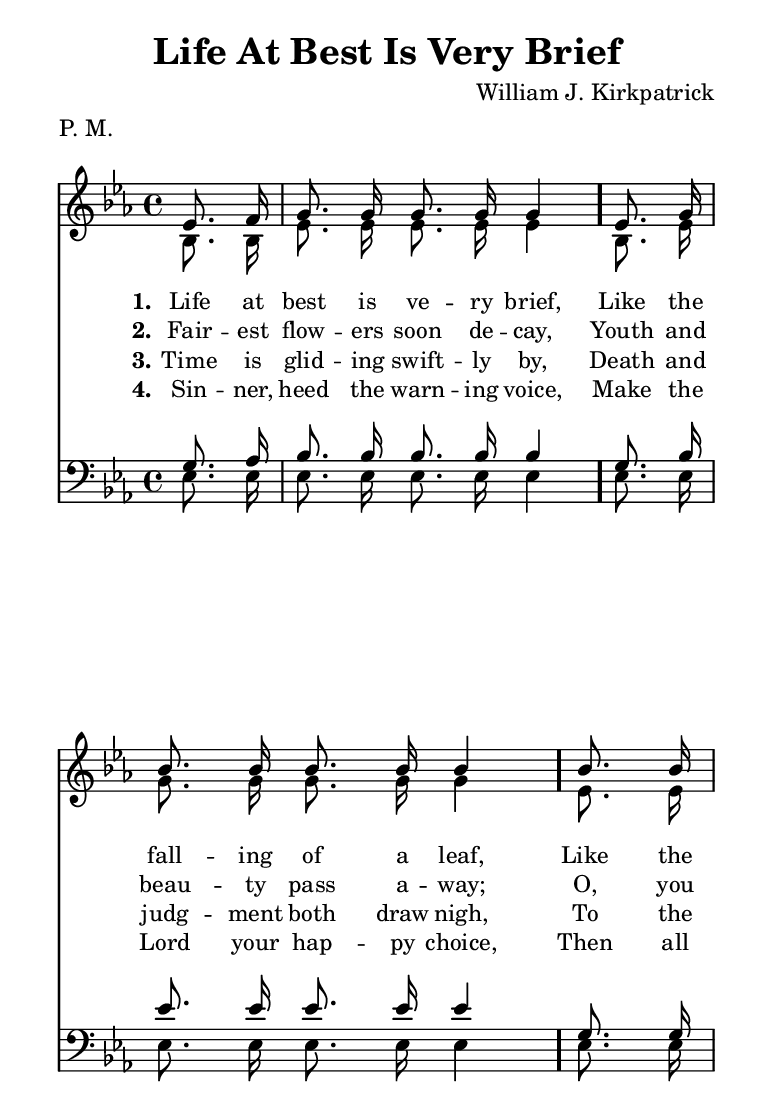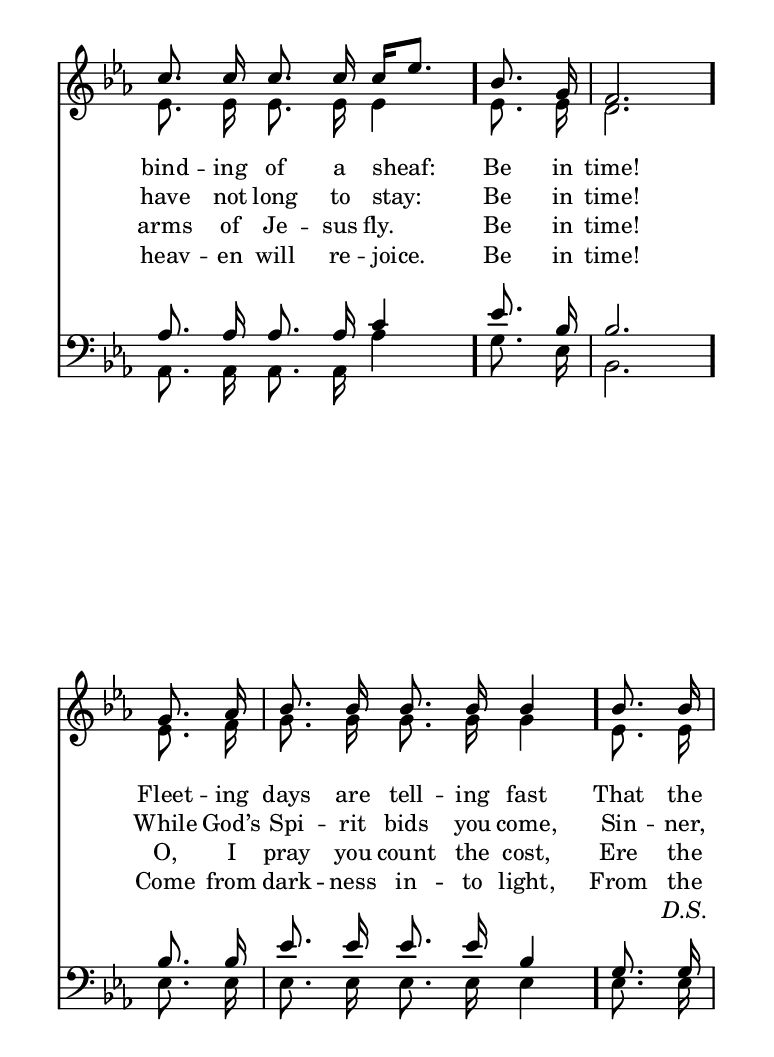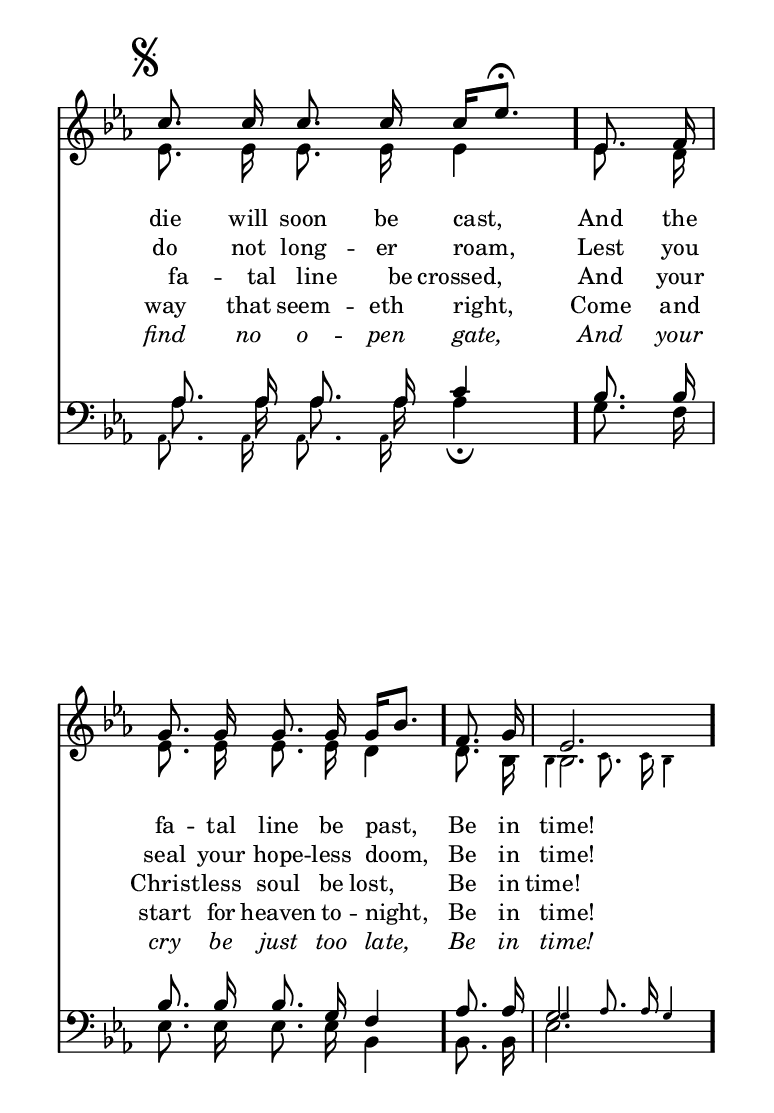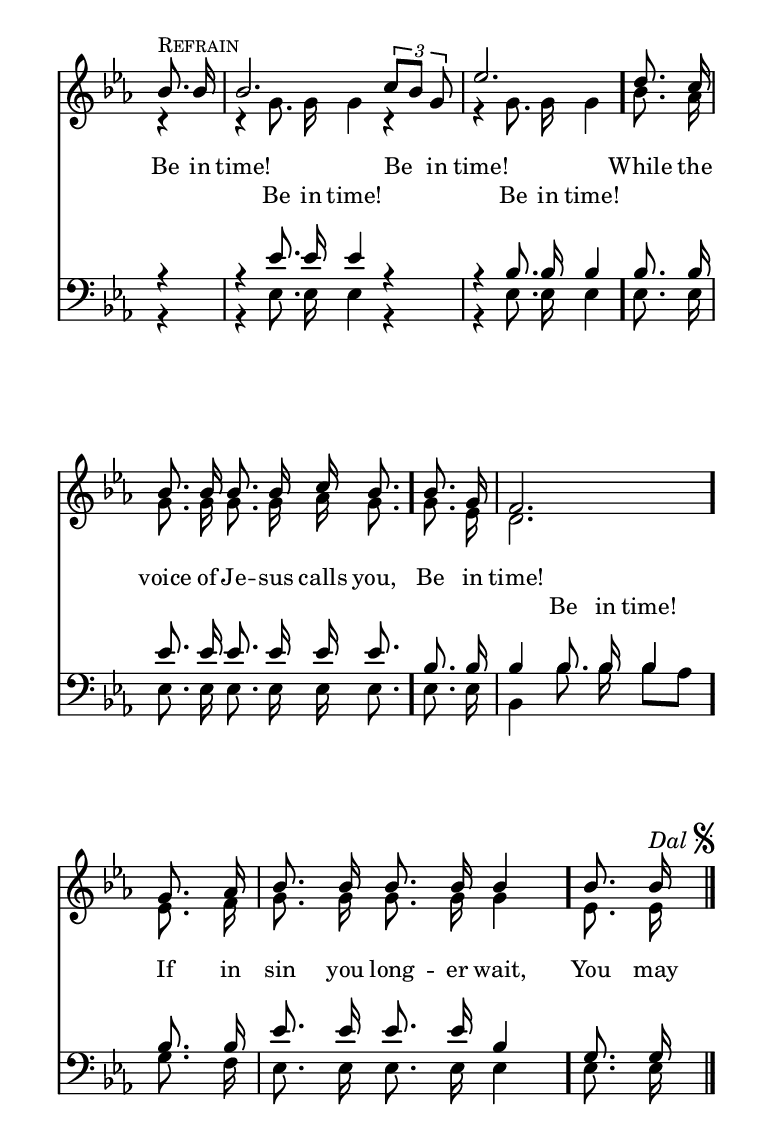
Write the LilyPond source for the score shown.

\include "common/global.ily"
\paper {
  \include "common/paper.ily"
  %ragged-bottom = ##t
  ragged-last-bottom = ##t
  systems-per-page = #(cond (is-eogsized 4) (#t #f))
  page-count = #(cond (is-eogsized 2) (#t #f))
  system-count = #(cond (is-eogsized 6) (#t #f))
}

\header{
  hymnnumber = "102"
  title = "Life At Best Is Very Brief"
  tunename = ""
  meter = "P. M."
  %poet = ""
  composer = "William J. Kirkpatrick"
  %copyright = ""
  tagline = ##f
}

% for fermata in MIDI
ta = { \tempo 4=80 }
tb = { \tempo 4=40 }
marksegno = { \mark \markup { \musicglyph #"scripts.segno" } }

patternAAds = { c8. c16 c8. c16 c4 }
patternAA = { \ta c8. c16 | \patternAAds }
patternABds = { \ta c8. c16 c8. c16 c16[ c8.] }
patternAB = { \ta c8. c16 \patternABds }
patternACds = { c8. c16 c8. c16 \tb c4 \ta }
patternAC = { \ta c8. c16 | \patternACds }

patternBA = { \ta c8. c16 | c2. }

patternCA = { \ta c8. c16 | c8. c16 c8. c16 c16 c8. }

lyricsInvis = { \override LyricText.stencil = ##f \override LyricHyphen.stencil = ##f }
lyricsVis = { \revert LyricText.stencil \revert LyricHyphen.stencil }

global = {
  \include "common/overrides.ily"
  \override Staff.TimeSignature.style = #'()
  \time 4/4
  \override Score.MetronomeMark.transparent = ##t % hide all fermata changes too
  \ta
  \key ees \major
  \partial 4
  \autoBeamOff
}

notesSoprano = {
\global
\relative c' {

  \changePitch \patternAA { ees f | g g g g g }
  \changePitch \patternAA { ees g | bes bes bes bes bes }
  \changePitch \patternAB { bes bes | c c c c c ees }
  \changePitch \patternBA { bes g | f }

  \changePitch \patternAA { g aes | bes bes bes bes bes}
  \changePitch \patternAB { bes bes | c c c c c ees \fermata }
  \changePitch \patternAB { ees, f | g g g g g bes }
  \changePitch \patternBA { f g | ees }

  << s^\markup { \small \caps "Refrain" }
  { bes'8. bes16 | bes2. \tuplet 3/2 { c8[ bes] g } | ees'2. } >>
  \changePitch \patternCA { d c | bes bes bes bes c bes }
  bes8. g16 | f2.
  \changePitch \patternAA { g aes | bes bes bes bes bes }
  bes8. bes16^\markup { \italic { Dal } \raise #1 \musicglyph #"scripts.segno" }

  \bar "|."

}
}

notesSopranoDS = {
\relative c'' {
  \changePitch \patternABds { c c c c c ees \fermata }
  \changePitch \patternAB { ees, f | g g g g g bes }
  \changePitch \patternBA { f g | ees }
}
}

notesAlto = {
\global
\relative e' {

  \changePitch \patternAA { bes bes | ees ees ees ees ees }
  \changePitch \patternAA { bes ees | g g g g g }
  \changePitch \patternAA { ees ees | ees ees ees ees ees }
  \changePitch \patternBA { ees ees | d }

  \changePitch \patternAA { ees f | g g g g g }
  \changePitch \patternAA { ees ees | ees ees ees ees ees }
  \changePitch \patternAA { ees d | ees ees ees ees d }
  \changePitch \patternBA { d bes | bes }

  r4 | r4 g'8. g16 g4 r4 | r4 g8. g16 g4
  \changePitch \patternCA { bes aes | g g g g aes g }
  g8. ees16 | d2.
  \changePitch \patternAA { ees f | g g g g g }
  ees8. ees16

}
}

notesAltoDS = {
\relative e' {
  \changePitch \patternAAds { ees ees ees ees ees }
  \changePitch \patternAA { ees d | ees ees ees ees d }
  \changePitch \patternBA { d bes | bes }
}
}

notesAltoSecond = {
\autoBeamOff
\relative e' {
\override NoteHead.font-size = #-4 {
\repeat unfold 29 \skip 4
bes4 c8. c16 bes4
}
}
}

notesTenor = {
\global
\relative a {

  \changePitch \patternAA { g aes | bes bes bes bes bes }
  \changePitch \patternAA { g bes | ees ees ees ees ees }
  \changePitch \patternAA { g, g | aes aes aes aes c }
  \changePitch \patternBA { ees bes | bes }

  \changePitch \patternAA { bes bes | ees ees ees ees bes }
  \changePitch \patternAA { g g | aes aes aes aes c }
  \changePitch \patternAA { bes bes | bes bes bes g f }
  \changePitch \patternBA { aes aes | g }

  r4 | r4 ees'8. ees16 ees4 r4 | r4 bes8. bes16 bes4
  \changePitch \patternCA { bes bes | ees ees ees ees ees ees }
  bes8. bes16 | bes4 bes8. bes16 bes4
  \changePitch \patternAA { bes bes | ees ees ees ees bes }
  g8. g16

}
}

notesTenorDS = {
\relative a {
  \changePitch \patternAAds { aes aes aes aes c }
  \changePitch \patternAA { bes bes | bes bes bes g f }
  \changePitch \patternBA { aes aes | g }
}
}

notesTenorSecond = {
\autoBeamOff
\relative a {
\override NoteHead.font-size = #-4 {
\repeat unfold 29 \skip 4
g4 aes8. aes16 g4
}
}
}

notesBass = {
\global
\relative f {

  \changePitch \patternAA { ees ees | ees ees ees ees ees }
  \changePitch \patternAA { ees ees | ees ees ees ees ees }
  \changePitch \patternAA { ees ees | aes, aes aes aes aes' }
  \changePitch \patternBA { g ees | bes }

  \changePitch \patternAA { ees ees | ees ees ees ees ees }
  \changePitch \patternAC { ees ees | aes aes aes aes aes \fermata }
  \changePitch \patternAA { g f | ees ees ees ees bes }
  \changePitch \patternBA { bes bes | ees }

  r4 | r4 ees8. ees16 ees4 r4 | r4 ees8. ees16 ees4
  \changePitch \patternCA { ees ees | ees ees ees ees ees ees }
  ees8. ees16 | bes4 bes'8. bes16 bes8[ aes8]
  \changePitch \patternAA { g f | ees ees ees ees ees }
  ees8. ees16

}
}

notesBassDS = {
\relative f {
  \changePitch \patternACds { aes aes aes aes aes }
  \changePitch \patternAA { g f | ees ees ees ees bes }
  \changePitch \patternBA { bes bes | ees }
}
}

notesBassSecond = {
\autoBeamOff
\relative f, {
\override NoteHead.font-size = #-4 {
\repeat unfold 21 \skip 4
aes8. aes16 aes8. aes16
}
}
}

Refrain = \lyricmode {

Be in time! Be in time! \bar "."
While the voice of Je -- sus calls you, \bar "."
Be in time! \bar "."
If in sin you long -- er wait, \bar "."
You may %{HIDE>%} \lyricsInvis %{<HIDE%} find no open gate,
And your cry be just too late,
Be in time! %{HIDE>%} \lyricsVis %{<HIDE%}

}

underWords = \lyricmode {

{ \repeat unfold 48 { \skip 4 } }
Be in time! Be in time!
{ \repeat unfold 11 { \skip 4 } }
Be in time!

}

segnoWords = \lyricmode {

{ \repeat unfold 32 { \skip 4 } }
\override LyricText #'font-shape = #'italic
D.S. find no o -- pen gate,
And your cry be just too late,
Be in time!

}

wordsA = \lyricmode {
\set stanza = "1."

Life at best is ve -- ry brief, \bar "."
Like the fall -- ing of a leaf, \bar "."
Like the bind -- ing of a sheaf: \bar "."
Be in time! \bar "."
Fleet -- ing days are tell -- ing fast \bar "."
That the %{HIDE>%} \marksegno %{<HIDE%} die will soon be cast, \bar "."
And the fa -- tal line be past, \bar "."
Be in time! \bar "."

}

wordsB = \lyricmode {
\set stanza = "2."

Fair -- est flow -- ers soon de -- cay,
Youth and beau -- ty pass a -- way;
O, you have not long to stay:
Be in time!
While God’s Spi -- rit bids you come,
Sin -- ner, do not long -- er roam,
Lest you seal your hope -- less doom,
Be in time!

\Refrain

}

wordsC = \lyricmode {
\set stanza = "3."

Time is glid -- ing swift -- ly by,
Death and judg -- ment both draw nigh,
To the arms of Je -- sus fly.
Be in time!
O, I pray you count the cost,
Ere the fa -- tal line be crossed,
And your Christ -- less soul be lost,
Be in time!

}

wordsD = \lyricmode {
\set stanza = "4."

Sin -- ner, heed the warn -- ing voice,
Make the Lord your hap -- py choice,
Then all heav -- en will re -- joice.
Be in time!
Come from dark -- ness in -- to light,
From the way that seem -- eth right,
Come and start for heaven to -- night,
Be in time!

}

music = \context ChoirStaff <<
    \context Staff = upper <<
      \set ChoirStaff.systemStartDelimiter = #'SystemStartBar
      \context Voice  = sopranos { \voiceOne << \notesSoprano >> }
      \context Voice  = altos { \voiceTwo << \notesAlto >> }
      \context Voice  = altosSecond { \voiceFour << \notesAltoSecond >> }
      \context Lyrics = one   \lyricsto sopranos \wordsA
      \context Lyrics = two   \lyricsto sopranos \wordsB
      \context Lyrics = three \lyricsto sopranos \wordsC
      \context Lyrics = four  \lyricsto sopranos \wordsD
    >>
    \new Lyrics \with { alignAboveContext = men } \lyricsto sopranos \segnoWords
    \context Staff = men <<
      \clef bass
      \context Voice  = tenors { \voiceOne << \notesTenor >> }
      \context Voice  = tenorsSecond { \voiceThree << \notesTenorSecond >> }
      \context Voice  = basses { \voiceTwo << \notesBass >> }
      \context Voice  = bassesSecond { \voiceFour << \notesBassSecond >> }
    >>
    \context Lyrics = three  \lyricsto tenors \underWords % XXX this causes alignment issues with soprano words ("fly", "lost")
  >>

musicDS = \context ChoirStaff <<
    \context Staff = upper <<
      \set ChoirStaff.systemStartDelimiter = #'SystemStartBar
      \context Voice  = sopranos { \voiceOne { \notesSoprano \notesSopranoDS } }
      \context Voice  = altos { \voiceTwo { \notesAlto \notesAltoDS } }
      \context Voice  = altosSecond { \voiceFour << \notesAltoSecond >> }
    >>
    \context Staff = men <<
      \clef bass
      \context Voice  = tenors { \voiceOne { \notesTenor \notesTenorDS } }
      \context Voice  = tenorsSecond { \voiceThree << \notesTenorSecond >> }
      \context Voice  = basses { \voiceTwo { \notesBass \notesBassDS } }
      \context Voice  = bassesSecond { \voiceFour << \notesBassSecond >> }
    >>
  >>

\score {
  \music
  \layout {
    \include "common/layout.ily"
  }
}

\score {
  \musicDS
  \midi{
    \include "common/midi.ily"
  }
}

\version "2.18.0"  % necessary for upgrading to future LilyPond versions.

% vi:set et ts=2 sw=2 ai nocindent syntax=lilypond:
